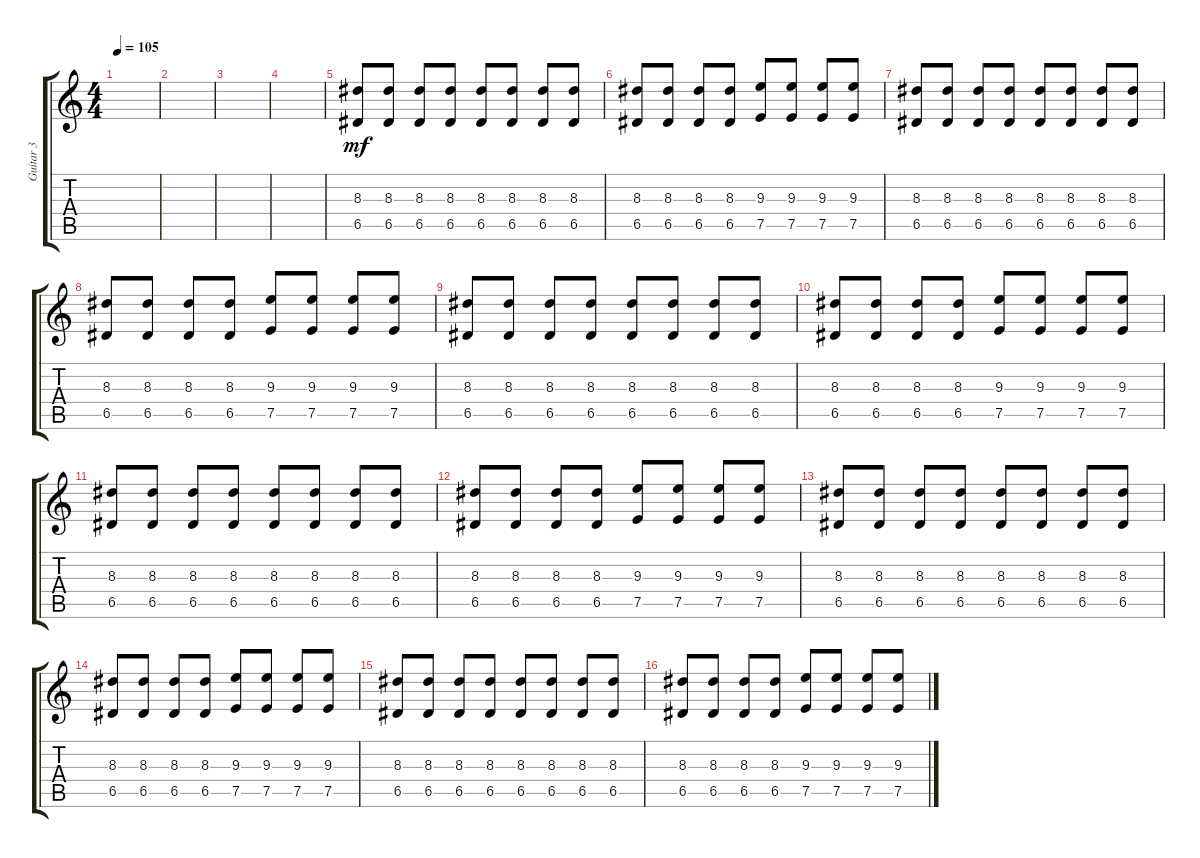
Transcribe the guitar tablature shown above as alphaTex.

\track ("Guitar 3" "Guitar 3") {instrument electricguitarjazz}
\staff {score tabs}
\tuning (E4 B3 G3 D3 A2 E2) {hide}
\ts (4 4)
\tempo 105
\clef g2
\ks c
|
|
|
|
(8.3 6.5).8{dy mf} (8.3 6.5).8 (8.3 6.5).8 (8.3 6.5).8 (8.3 6.5).8 (8.3 6.5).8 (8.3 6.5).8 (8.3 6.5).8 |
(8.3 6.5).8 (8.3 6.5).8 (8.3 6.5).8 (8.3 6.5).8 (9.3 7.5).8 (9.3 7.5).8 (9.3 7.5).8 (9.3 7.5).8 |
(8.3 6.5).8 (8.3 6.5).8 (8.3 6.5).8 (8.3 6.5).8 (8.3 6.5).8 (8.3 6.5).8 (8.3 6.5).8 (8.3 6.5).8 |
(8.3 6.5).8 (8.3 6.5).8 (8.3 6.5).8 (8.3 6.5).8 (9.3 7.5).8 (9.3 7.5).8 (9.3 7.5).8 (9.3 7.5).8 |
(8.3 6.5).8 (8.3 6.5).8 (8.3 6.5).8 (8.3 6.5).8 (8.3 6.5).8 (8.3 6.5).8 (8.3 6.5).8 (8.3 6.5).8 |
(8.3 6.5).8 (8.3 6.5).8 (8.3 6.5).8 (8.3 6.5).8 (9.3 7.5).8 (9.3 7.5).8 (9.3 7.5).8 (9.3 7.5).8 |
(8.3 6.5).8 (8.3 6.5).8 (8.3 6.5).8 (8.3 6.5).8 (8.3 6.5).8 (8.3 6.5).8 (8.3 6.5).8 (8.3 6.5).8 |
(8.3 6.5).8 (8.3 6.5).8 (8.3 6.5).8 (8.3 6.5).8 (9.3 7.5).8 (9.3 7.5).8 (9.3 7.5).8 (9.3 7.5).8 |
(8.3 6.5).8 (8.3 6.5).8 (8.3 6.5).8 (8.3 6.5).8 (8.3 6.5).8 (8.3 6.5).8 (8.3 6.5).8 (8.3 6.5).8 |
(8.3 6.5).8 (8.3 6.5).8 (8.3 6.5).8 (8.3 6.5).8 (9.3 7.5).8 (9.3 7.5).8 (9.3 7.5).8 (9.3 7.5).8 |
(8.3 6.5).8 (8.3 6.5).8 (8.3 6.5).8 (8.3 6.5).8 (8.3 6.5).8 (8.3 6.5).8 (8.3 6.5).8 (8.3 6.5).8 |
(8.3 6.5).8 (8.3 6.5).8 (8.3 6.5).8 (8.3 6.5).8 (9.3 7.5).8 (9.3 7.5).8 (9.3 7.5).8 (9.3 7.5).8
